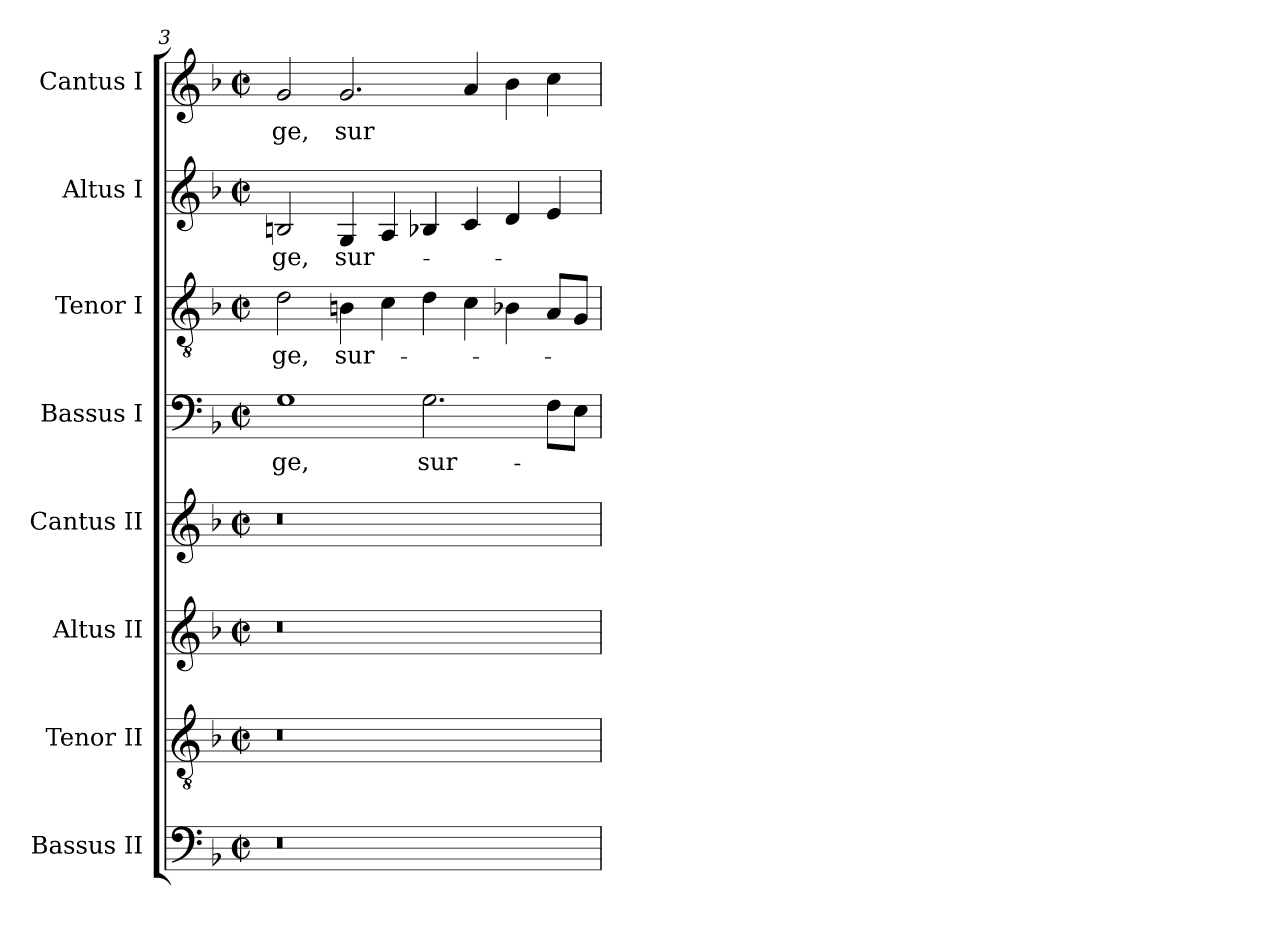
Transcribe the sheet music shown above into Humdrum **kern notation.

**kern	**kern	**kern	**kern	**kern	**text	**kern	**text	**kern	**text	**kern	**text
*part8	*part7	*part6	*part5	*part4	*part4	*part3	*part3	*part2	*part2	*part1	*part1
*staff8	*staff7	*staff6	*staff5	*staff4	*staff4	*staff3	*staff3	*staff2	*staff2	*staff1	*staff1
*I"Bassus II	*I"Tenor II	*I"Altus II	*I"Cantus II	*I"Bassus I	*	*I"Tenor I	*	*I"Altus I	*	*I"Cantus I	*
*clefF4	*clefGv2	*clefG2	*clefG2	*clefF4	*	*clefGv2	*	*clefG2	*	*clefG2	*
*k[b-]	*k[b-]	*k[b-]	*k[b-]	*k[b-]	*	*k[b-]	*	*k[b-]	*	*k[b-]	*
*F:	*F:	*F:	*F:	*F:	*	*F:	*	*F:	*	*F:	*
*M2/2	*M2/2	*M2/2	*M2/2	*M2/2	*	*M2/2	*	*M2/2	*	*M2/2	*
*met(c|)	*met(c|)	*met(c|)	*met(c|)	*met(c|)	*	*met(c|)	*	*met(c|)	*	*met(c|)	*
=3	=3	=3	=3	=3	=3	=3	=3	=3	=3	=3	=3
!	!	!	!	!	!LO:LY:b:cj	!	!LO:LY:b:cj	!	!LO:LY:b:cj	!	!LO:LY:b:cj
0r	0r	0r	0r	1G	-ge,	2d\	-ge,	2Bn/	-ge,	2g/	ge,
!	!	!	!	!	!	!	!LO:LY:b	!	!LO:LY:b	!	!LO:LY:b
.	.	.	.	.	.	4Bn\	sur-	4G/	sur-	2.g/	sur
.	.	.	.	.	.	4c\	.	4A/	.	.	.
!	!	!	!	!	!LO:LY:b	!	!	!	!	!	!
.	.	.	.	2.G\	sur-	4d\	.	4B-X/	.	.	.
.	.	.	.	.	.	4c\	.	4c/	.	4a/	.
.	.	.	.	.	.	4B-X\	.	4d/	.	4b-\	.
.	.	.	.	8F\L	.	8A/L	.	4e/	.	4cc\	.
.	.	.	.	8E\J	.	8G/J	.	.	.	.	.
=	=	=	=	=	=	=	=	=	=	=	=
*-	*-	*-	*-	*-	*-	*-	*-	*-	*-	*-	*-
